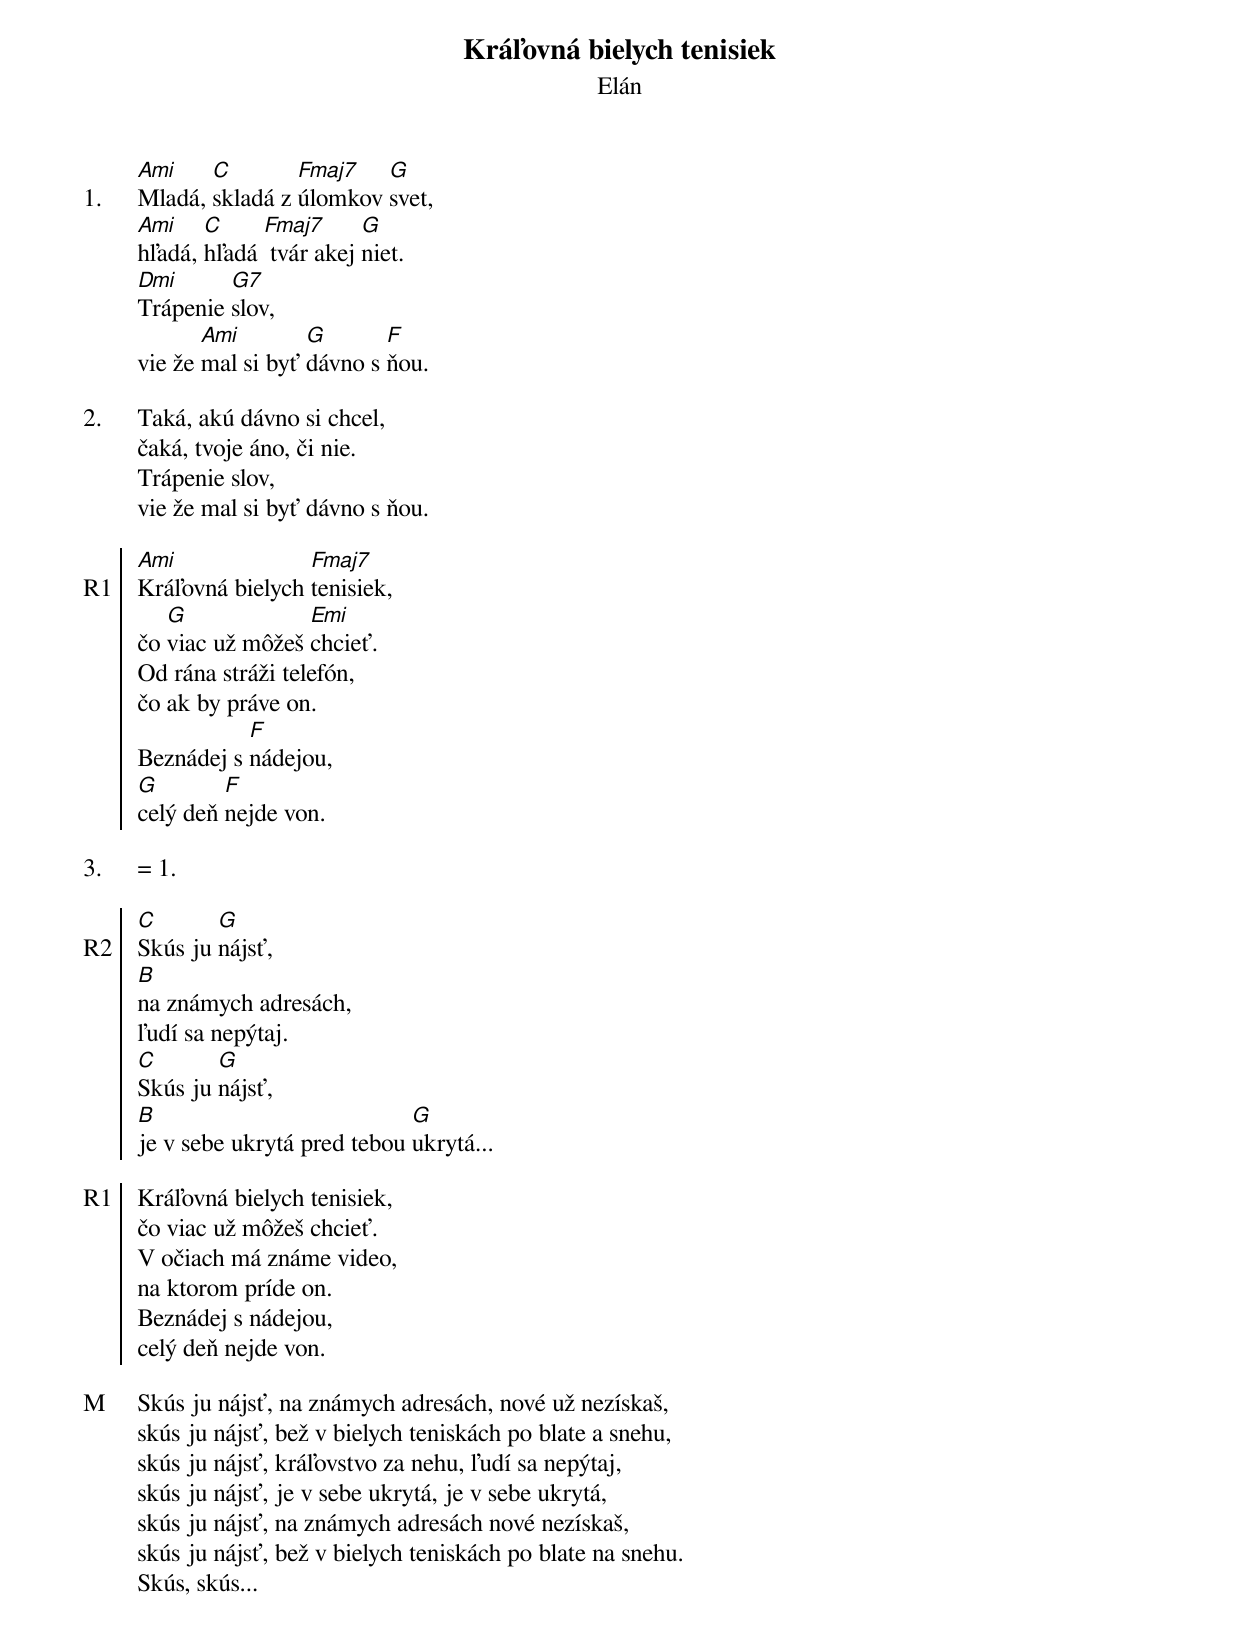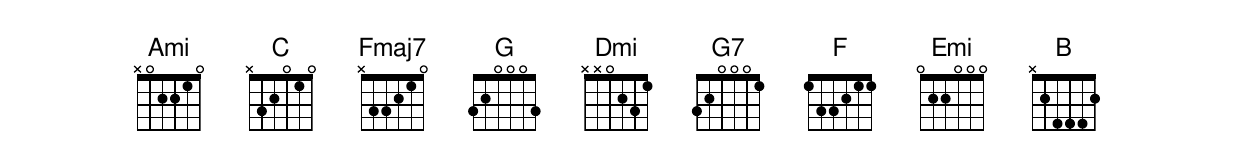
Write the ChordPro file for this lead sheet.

{title: Kráľovná bielych tenisiek}
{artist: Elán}
{subtitle: %{artist}}

{start_of_verse: 1.}
[Ami]Mladá, [C]skladá z [Fmaj7]úlomkov [G]svet,
[Ami]hľadá, [C]hľadá [Fmaj7] tvár akej [G]niet.
[Dmi]Trápenie [G7]slov,
vie že [Ami]mal si byť [G]dávno s [F]ňou.
{end_of_verse}

{start_of_verse: 2.}
Taká, akú dávno si chcel,
čaká, tvoje áno, či nie.
Trápenie slov,
vie že mal si byť dávno s ňou.
{end_of_verse}

{start_of_chorus: R1}
[Ami]Kráľovná bielych [Fmaj7]tenisiek,
čo [G]viac už môžeš [Emi]chcieť.
Od rána stráži telefón,
čo ak by práve on.
Beznádej s [F]nádejou,
[G]celý deň [F]nejde von.
{end_of_chorus}

{start_of_verse: 3.}
= 1.
{end_of_verse}

{start_of_chorus: R2}
[C]Skús ju [G]nájsť,
[B]na známych adresách,
ľudí sa nepýtaj.
[C]Skús ju [G]nájsť,
[B]je v sebe ukrytá pred tebou [G]ukrytá...
{end_of_chorus}

{start_of_chorus: R1}
Kráľovná bielych tenisiek,
čo viac už môžeš chcieť.
V očiach má známe video,
na ktorom príde on.
Beznádej s nádejou,
celý deň nejde von.
{end_of_chorus}

{start_of_verse: M}
Skús ju nájsť, na známych adresách, nové už nezískaš,
skús ju nájsť, bež v bielych teniskách po blate a snehu,
skús ju nájsť, kráľovstvo za nehu, ľudí sa nepýtaj,
skús ju nájsť, je v sebe ukrytá, je v sebe ukrytá,
skús ju nájsť, na známych adresách nové nezískaš,
skús ju nájsť, bež v bielych teniskách po blate na snehu.
Skús, skús...
{end_of_verse}
